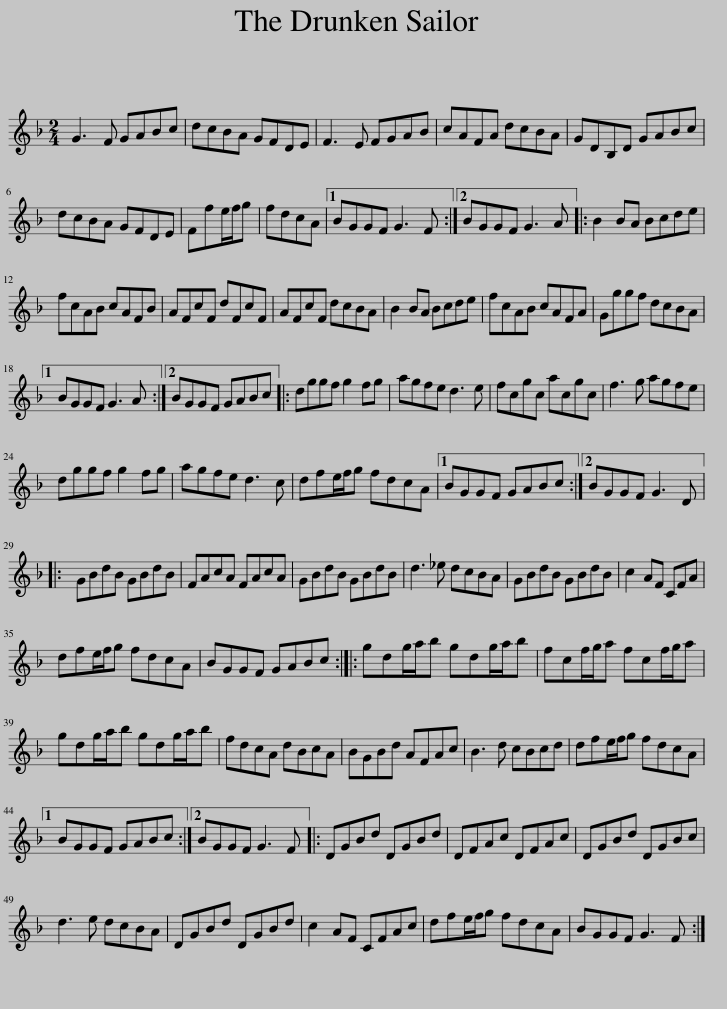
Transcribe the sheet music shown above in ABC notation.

X:1
L:1/8
M:2/4
I:linebreak $
K:F
V:1 treble
V:1
 G3 F GABc | dcBA GFDE | F3 E FGAB | cAFA dcBA | GDB,D GABc |$ %5
 dcBA GFDE | Ffe/f/g | fdcA |1 BGGF G3 F :|2 BGGF G3 A |: %10
 B2 BA Bcde |$ fcAB cAFB | AFcF dFcF | AFcF dcBA | B2 BA Bcde | %15
 fcAB cAFA | Gggf dcBA |1$ BGGF G3 A :|2 BGGF GABc |: dggf g2 fg | %20
 agfe d3 e | fcgc acgc | f3 g agfe |$ dggf g2 fg | agfe d3 c | %25
 dfe/f/g fdcA |1 BGGF GABc :|2 BGGF G3 D |:$ GBdB GBdB | FAcA FAcA | %30
 GBdB GBdB | d3 _e dcBA | GBdB GBdB | c2 AF CFA |$ dfe/f/g fdcA | %35
 BGGF GABc :: gdg/a/b gdg/a/b | fcf/g/a fcf/g/a |$ gdg/a/b gdg/a/b | fdcA dBcA | %40
 BGBd AFAc | B3 d cBcd | dfe/f/g fdcA |1$ BGGF GABc :|2 BGGF G3 F |: %45
 DGBd DGBd | DFAc DFAc | DGBd DGBc |$ d3 e dcBA | DGBd DGBd | %50
 c2 AF CFAc | dfe/f/g fdcA | BGGF G3 F :| %53
